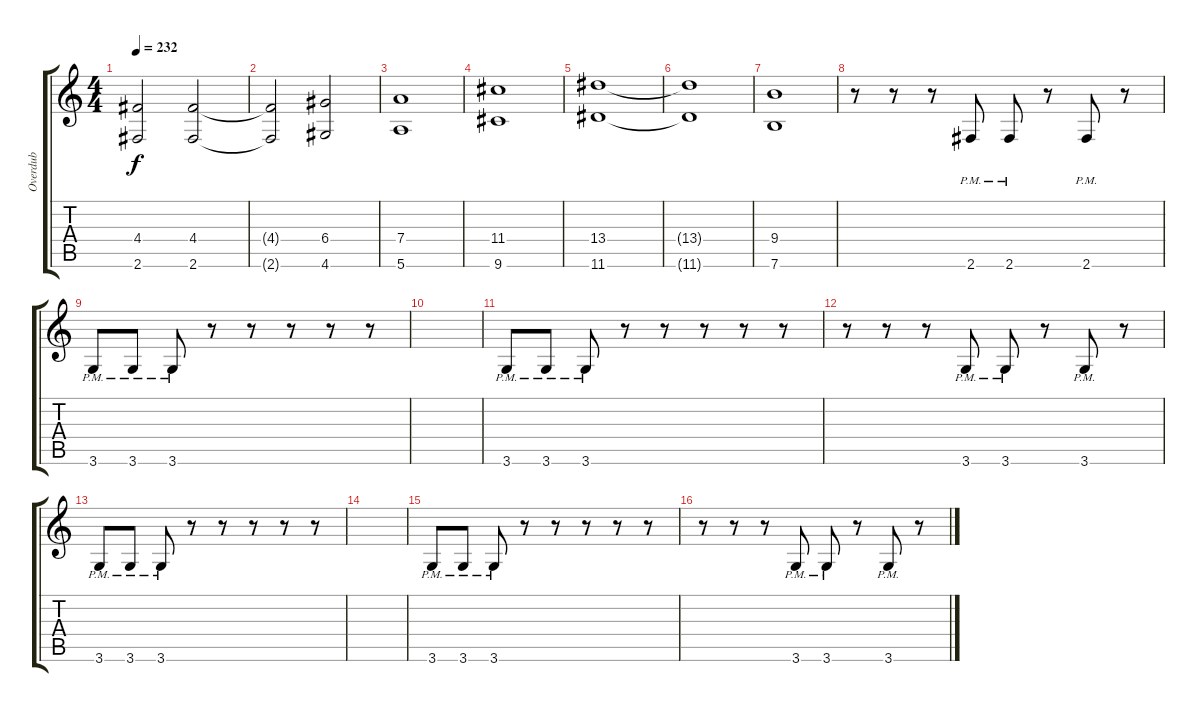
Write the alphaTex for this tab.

\track ("Overdub" "Overdub") {instrument distortionguitar}
\staff {score tabs}
\tuning (E4 B3 G3 D3 A2 E2) {hide}
\ts (4 4)
\tempo 232
\clef g2
\ks c
(4.4 2.6).2{dy f} (4.4 2.6).2 |
(4.4{t} 2.6{t}).2 (6.4 4.6).2 |
(7.4 5.6).1 |
(11.4 9.6).1 |
(13.4 11.6).1 |
(13.4{t} 11.6{t}).1 |
(9.4 7.6).1 |
r.8 r.8 r.8 2.6{pm}.8 2.6{pm}.8 r.8 2.6{pm}.8 r.8 |
3.6{pm}.8 3.6{pm}.8 3.6{pm}.8 r.8 r.8 r.8 r.8 r.8 |
|
3.6{pm}.8 3.6{pm}.8 3.6{pm}.8 r.8 r.8 r.8 r.8 r.8 |
r.8 r.8 r.8 3.6{pm}.8 3.6{pm}.8 r.8 3.6{pm}.8 r.8 |
3.6{pm}.8 3.6{pm}.8 3.6{pm}.8 r.8 r.8 r.8 r.8 r.8 |
|
3.6{pm}.8 3.6{pm}.8 3.6{pm}.8 r.8 r.8 r.8 r.8 r.8 |
r.8 r.8 r.8 3.6{pm}.8 3.6{pm}.8 r.8 3.6{pm}.8 r.8
